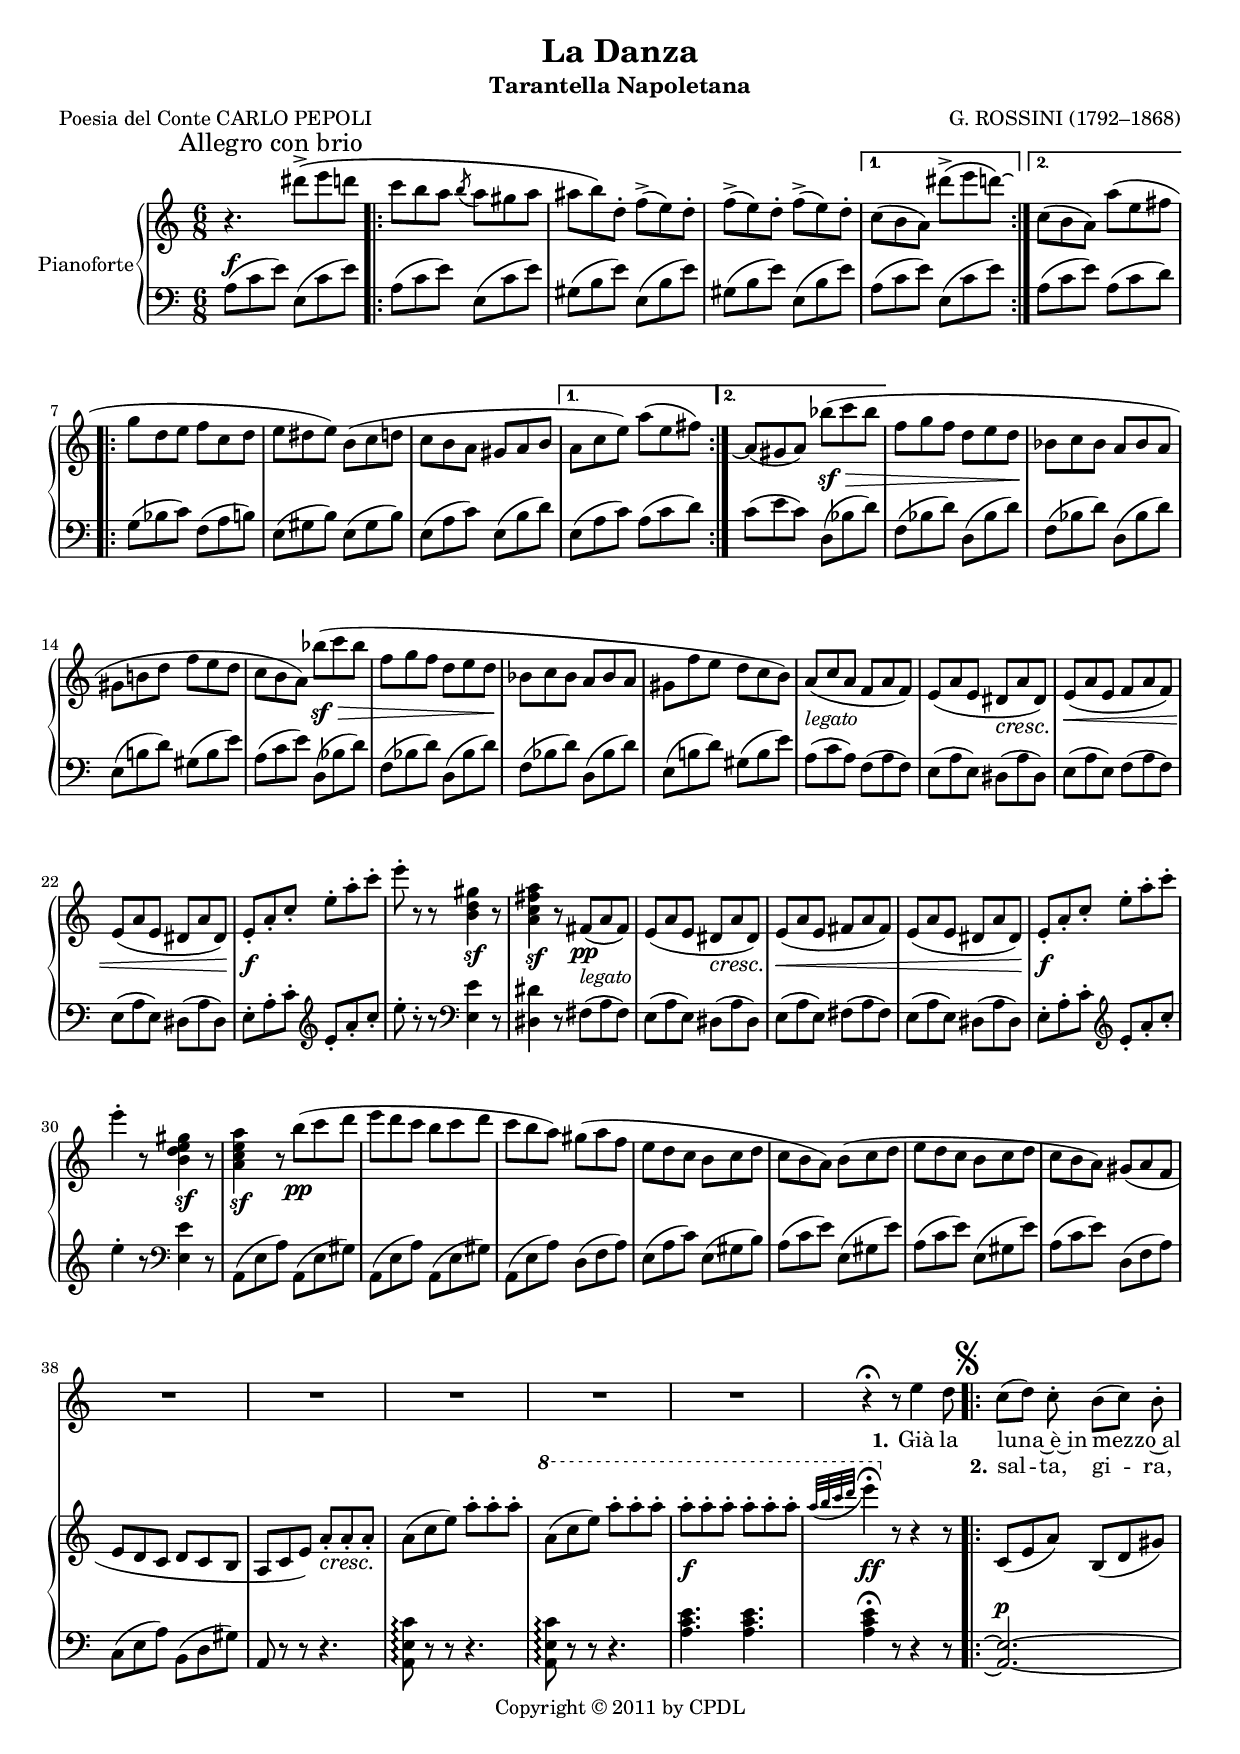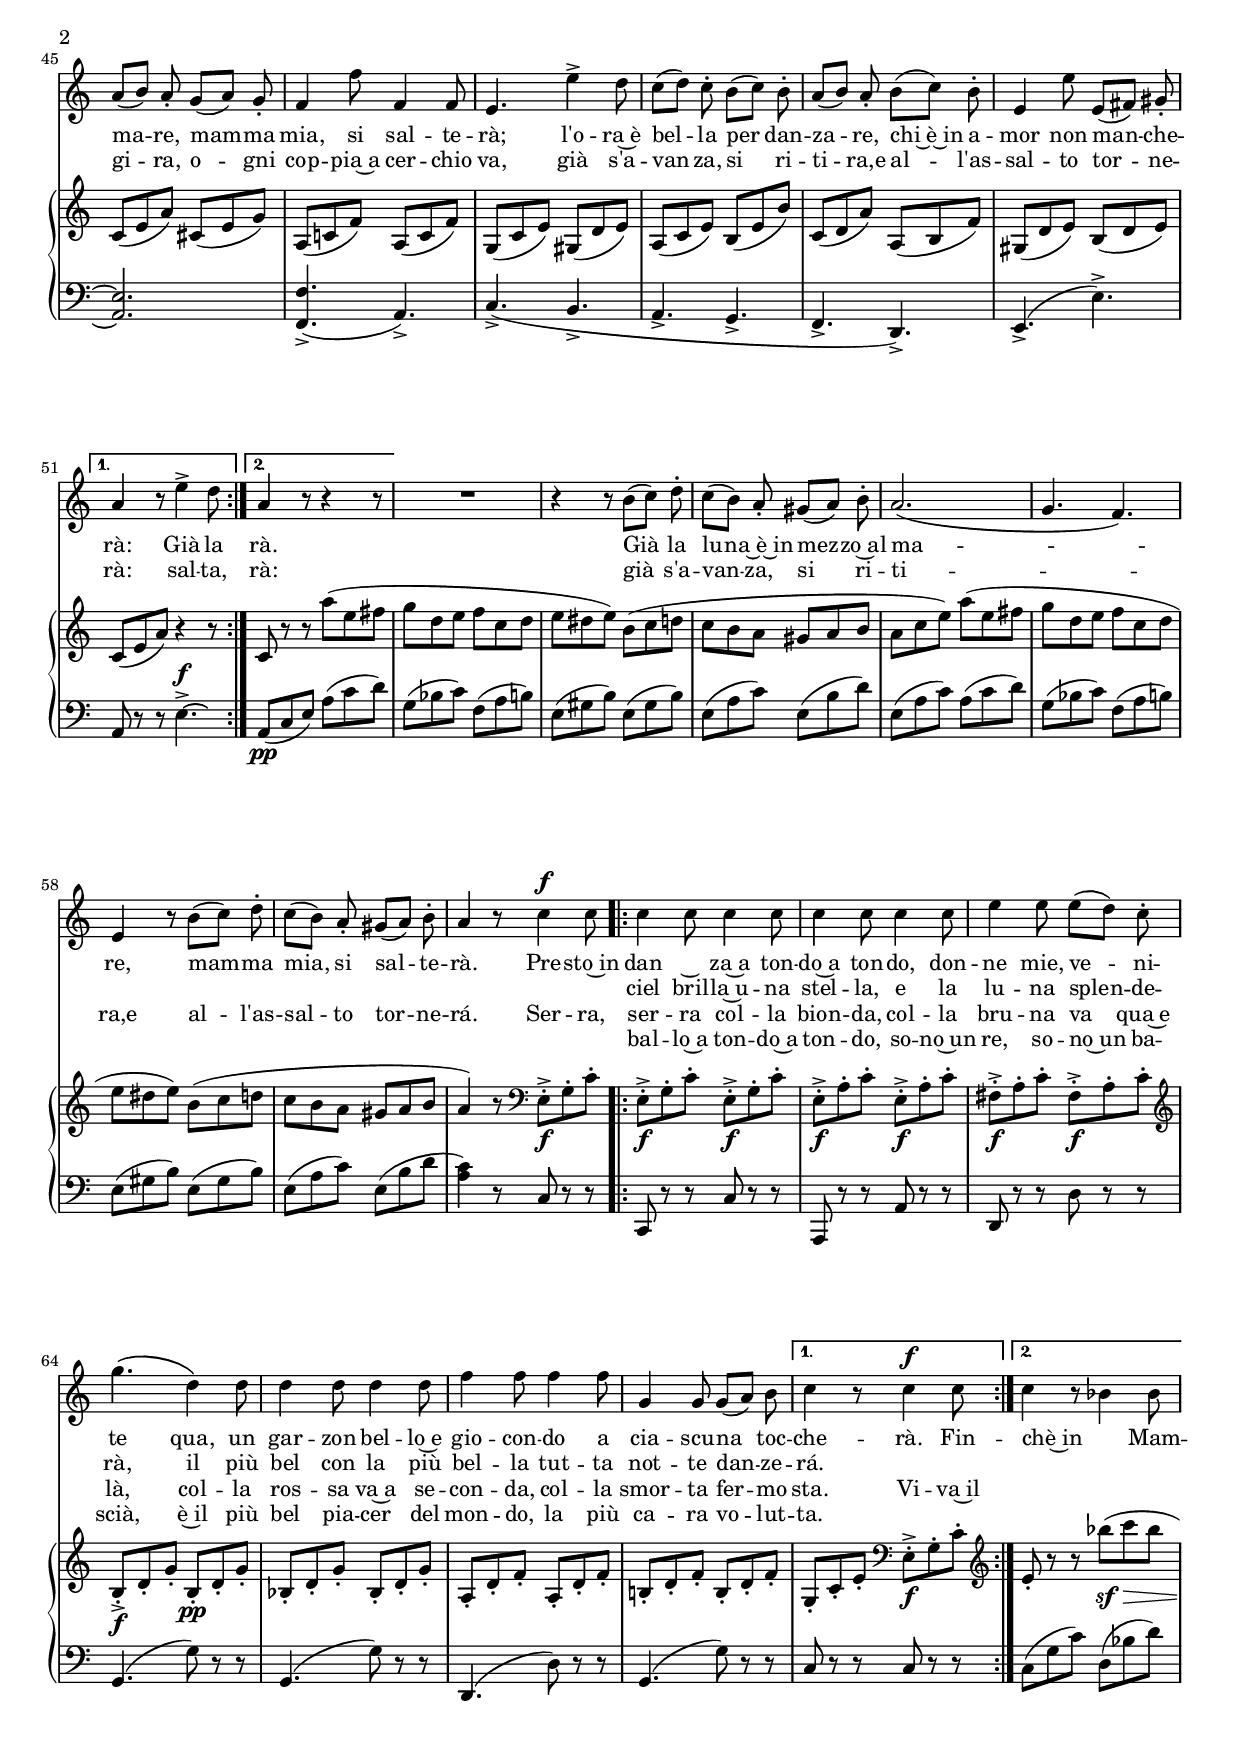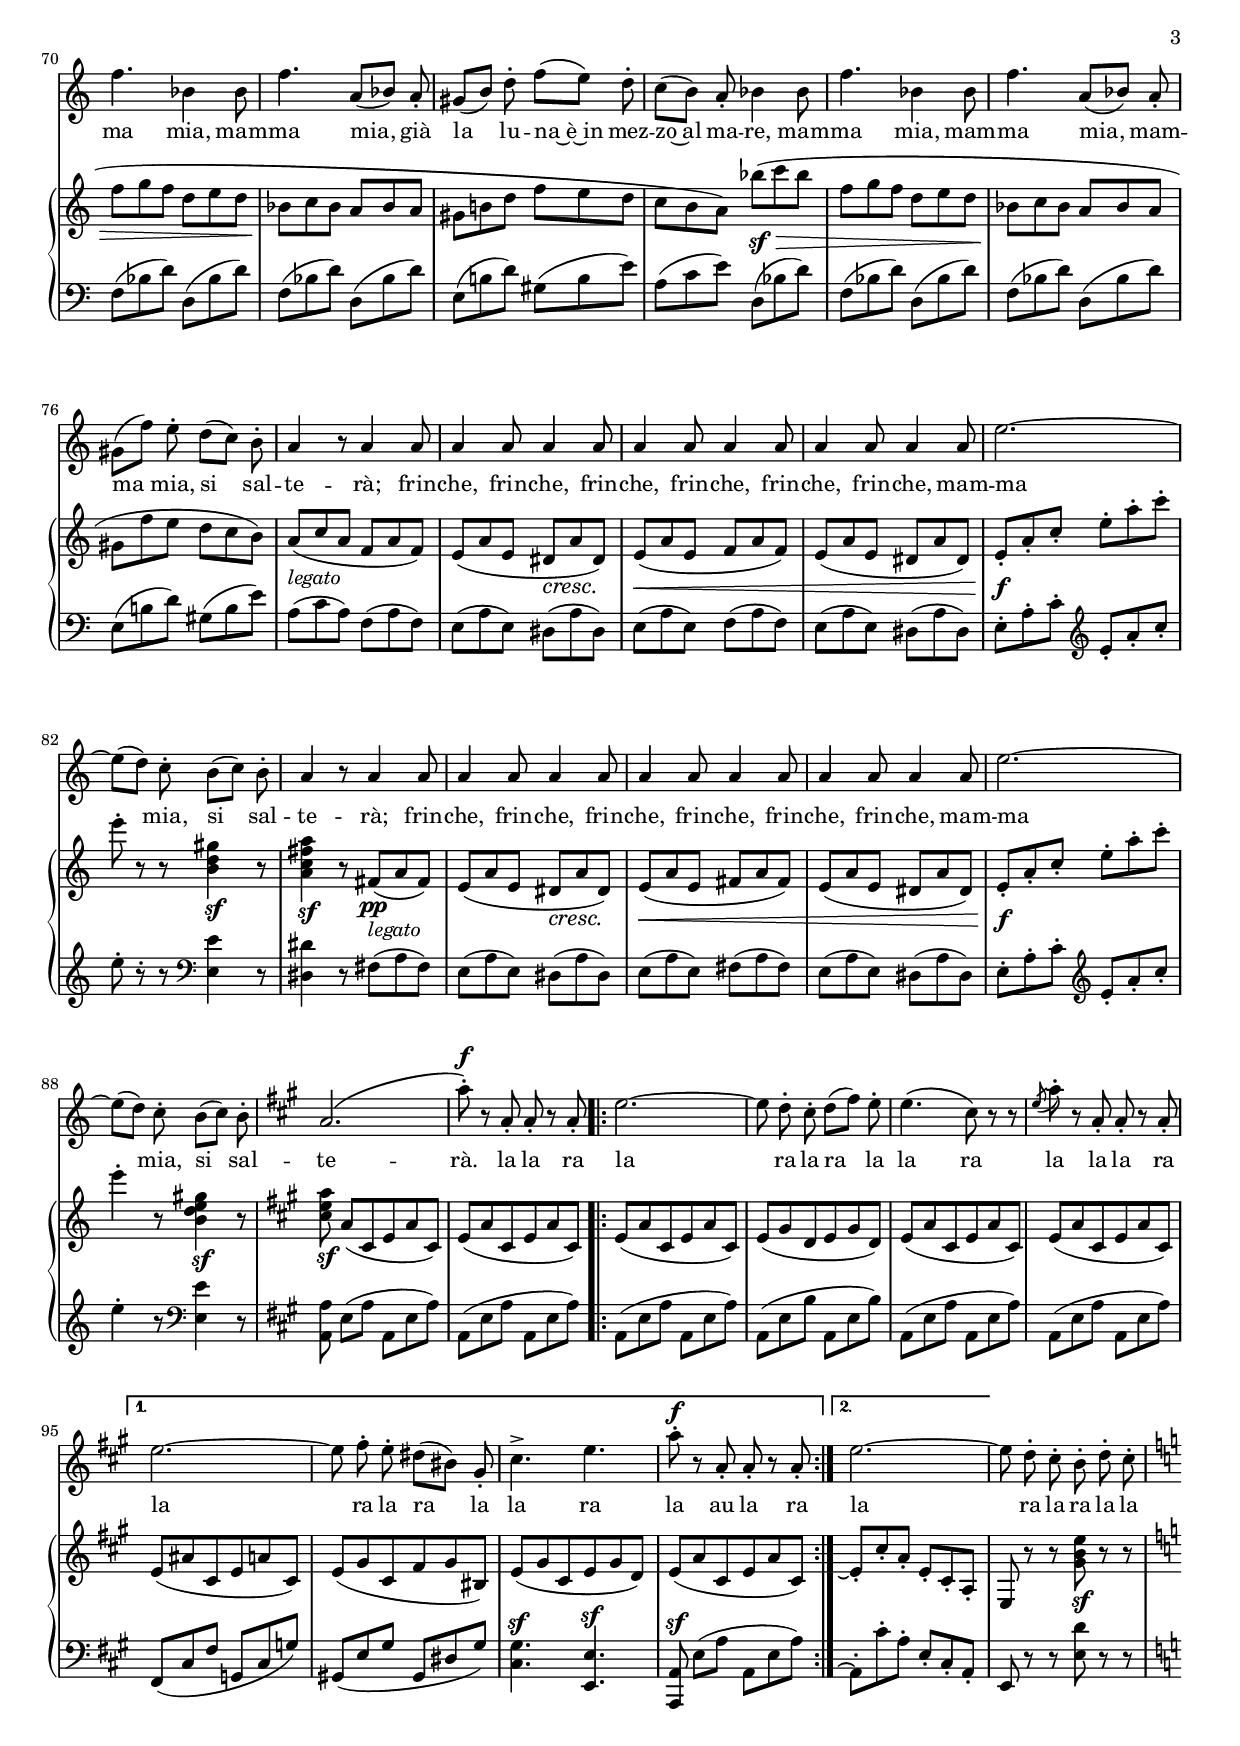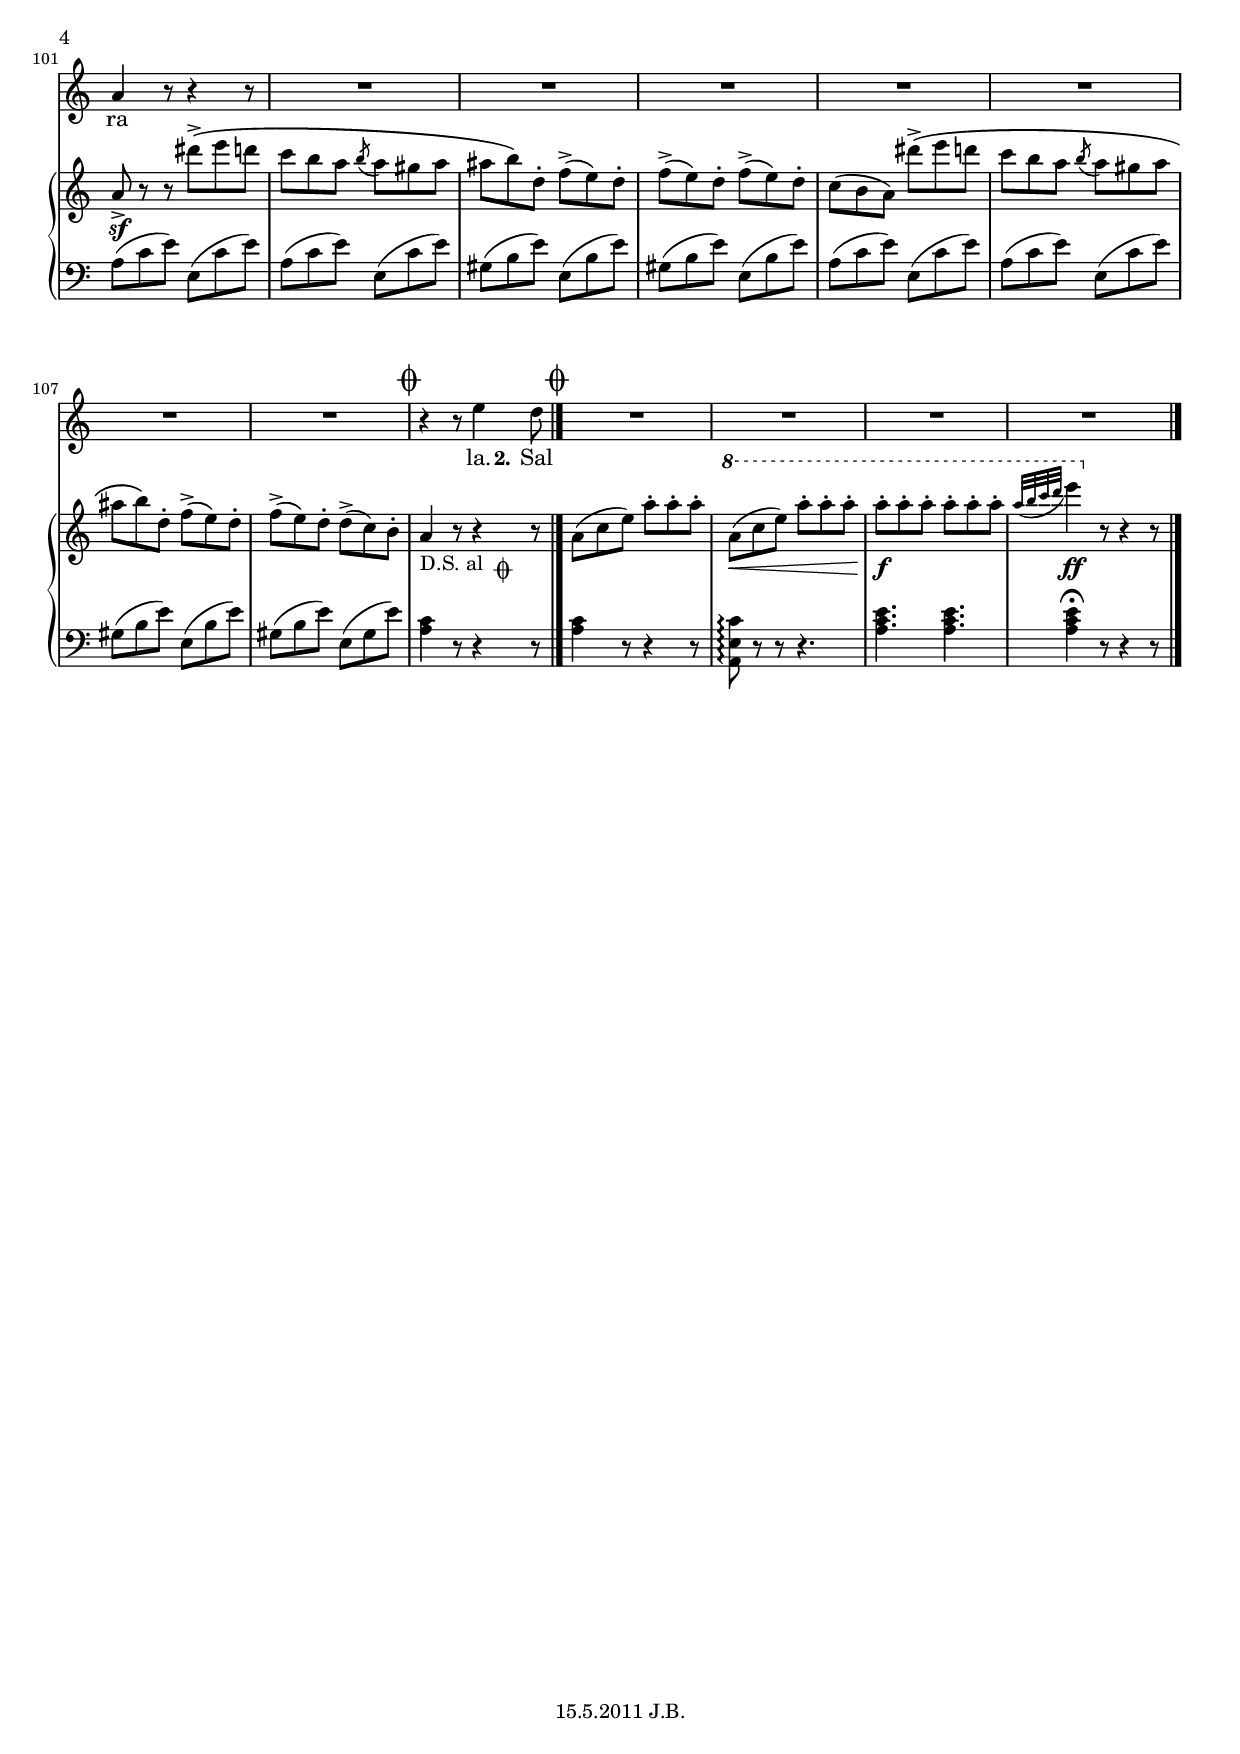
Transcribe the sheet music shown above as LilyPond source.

% Editor: Johannes Becker
% using Serate musicali = Soirées musicales per canto e pianoforte, Parte 1, Ariette
% Adresse bibliographique: Milano: Ricordi, 1982
% ISBN/N° d'édition: E.R. 2413.
\version "2.12.3"
\header {
  %  copyright = "Copyright (c) xxxx Die Inhaber des Copyright"
  subtitle = "Tarantella Napoletana"
  title = "La Danza"
  poet = "Poesia del Conte CARLO PEPOLI"
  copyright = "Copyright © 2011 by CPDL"
% see http://www.cpdl.org/wiki/index.php/ChoralWiki:CPDL
  composer = "G. ROSSINI (1792–1868)"
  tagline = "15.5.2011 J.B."
}
#(set-global-staff-size 17.5)
#(set-default-paper-size "a4")
global = { 
  \time 6/8
}
globalTempo = {
}
tenorVoice = {
  \relative c'' {
    \global
    \dynamicUp
    % Musik folgt bier.
    R2.*42
    r4 \fermata r8
    e4 d8   \mark \markup { \musicglyph #"scripts.segno" }
    \repeat volta 2 {
      c8 [( d ]) c -. b [( c ]) b -. a [( b ]) a -. g [( a ]) g -. f4  f'8  f,4  f 8
      e4.
      e'4\accent d8
      c8 [( d ]) c -. b [( c ]) b -. a [( b ]) a -. 
      
      b [( c ]) b -. e,4  e'8 e, [( fis ]) gis -.     
    }
    \alternative {
      {
	a4 r8   e'4\accent d8
      } {
	a4 r8   r4 r8    
      }
    }
    R2.
    r4 r8
  }
  b'[(  c'' ])  d'' -. c''[(  b' ])  a' -. gis'[(  a' ])  b'-. 
  a'2.( g'4. f') e'4 r8
  b'[(  c'' ])  d'' -. c''[(  b' ])  a' -. gis'[(  a' ])  b'-. 
  a'4 r8 
  c''4\f c''8 
  \repeat volta 2 {
    c''4 c''8 c''4 c''8 c''4 c''8 c''4 c''8 
    e''4 e''8 e''[( d'' ]) c''-. g''4.\(  d''4\) d''8
    d''4 d''8 d''4 d''8 f''4 f''8 f''4 f''8 g'4 g'8 g'[( a'8)] b' 
  }
  \alternative {
    {  c''4 r8 c''4\f c''8 }
    {  c''4 r8 bes'4 bes'8}
  }
  f''4. bes'4 bes'8 f''4. 
  a'8 [( bes' ]) a' -.
  gis' [( b' ]) d'' -.
  f'' [( e'' ]) d'' -.
  c'' [( b' ]) a'-.
  %a'8 bes' a' gis' b' d'' f'' e'' d'' c'' b' a' 
  bes'4 bes'8 f''4. bes'4 bes'8 f''4.
  a'8 [( bes' ]) a' -.
  gis' [( f'' ]) e'' -.
  d'' [( c'' ]) b' -.
  a' 4 r8
  % a' bes' a' gis' f'' e'' d'' c'' b' a' 
  a'4 a'8 a'4 a'8 a'4 a'8 a'4 a'8 a'4 a'8 a'4 a'8 a'4 a'8 
  e''2.~ 
  e''8[( d'' ]) c''  -.
  b' [( c''])  b' -.
  a' 4 r8
  a'4 a'8 a'4 a'8 a'4 a'8 a'4 a'8 a'4 a'8 a'4 a'8 a'4 a'8 
  e''2.~ 
  e''8[( d'' ]) c''  -.
  b' [( c''])  b' -.
  \key a \major
  a'2. \(
  a''8 -. \) \f r a'-. a'-. r a'-.
  
  \repeat volta 2 {
    e''2.~
    \autoBeamOff e''8 d''-. cis''-.  d''([ fis'')] e''-.
    e''4.\( cis''8\) r r
    \acciaccatura e''8 a''8-. r a'-. a'-. r a'-.
  }
  \alternative {
    {  e''2.~
      e''8	fis''-. e''-. dis''([ bis')] gis'-.
      cis''4.\accent e''
      a''8 -. \) \f r a'-. a'-. r a'-.
    }
    {  e''2.~ }
  }  
  %  a''8 -. \) \f r a'-. a'-. r a'-.
  %  e''2.~
  %  e''8 d''-. cis''-.  d''([ fis'')] e''-.
  %  e''4.\( cis''8\) r r
  %  \acciaccatura e''8 a''8-. r a'-. a'-. r a'-.
  
  e''8 d''-. cis''-. b' -. d''-. cis'' -.
  \key a \minor
  a'4 r8 r4 r8 
  %\break
  R2.*7
  r4 r8  e''4 d''8 
  R2.*4
}

verseOne = \lyricmode {
  \set stanza = "1."
  % Text folgt bier.
  Già la lu -- na~è~in mez -- zo~al ma -- re,
  mam -- ma mia, si sal -- te -- rà; 
  l'o -- ra~è bel -- la per dan -- za -- re, chi~è~in a -- mor non 
  man -- che -- rà:
  Già la
  rà.
  Già la lu -- na~è~in mez -- zo~al ma -- re,
  mam -- ma mia, si sal -- te -- rà.
  Pre -- sto~in dan ~ za~a ton -- do~a ton -- do, 
  don -- ne mie, ve -- ni -- te \set ignoreMelismata = ##t qua,
  un \unset ignoreMelismata gar -- zon bel -- lo~e gio -- con -- do 
  a cia -- scu -- na toc -- che -- rà.
  Fin -- chè~in
  _
  Mam -- ma mia,
  mam -- ma mia,
  già la lu -- na~è~in mez -- zo~al ma -- re,
  mam -- ma mia,
  mam -- ma mia,
  mam -- ma mia, si sal -- te -- rà; 
  
  \repeat unfold 6 { frin -- che, }
  mam -- ma mia, si sal -- te -- rà; 
  \repeat unfold 6 { frin -- che, }
  mam -- ma mia, si sal -- te -- rà.
  la la ra la ra 
  la ra la la ra la
  la la ra la ra
  la ra la la ra la
  au la ra la ra
  la ra la la ra la.
  \set stanza = "2."
  Sal -- ta,
}
verseOneB = \lyricmode {
  \repeat unfold 50 { _ } 
  ciel bril -- la~u -- na stel -- la, e la lu -- na splen -- de -- rà,
  il più bel con la più bel -- la tut -- ta not -- te dan -- ze -- rá.
}
verseTwo = \lyricmode {
  _ _ 
  \set stanza = "2."
  sal -- ta, gi -- ra, gi -- ra, o -- gni cop -- pia~a cer -- chio va,
  già s'a -- van -- za, si ri -- ti -- ra,e al -- l'as -- sal -- to tor -- ne -- rà:
  sal -- ta,
  rà:
  già s'a -- van -- za, si ri -- ti -- ra,e al -- l'as -- sal -- to tor -- ne -- rá.
  Ser -- ra, ser -- ra col -- la bion -- da, col -- la bru -- na va qua~e là,
  col -- la ros -- sa va~a se -- con -- da, col -- la smor -- ta fer -- mo sta.
  Vi -- va~il 
  
}
verseTwoB = \lyricmode {
  \repeat unfold 50 { _ } 
  bal -- lo~a ton -- do~a ton -- do,
  so -- no~un re, so -- no~un ba -- scià, è~il più bel pia -- cer del mon -- do,
  la più ca -- ra vo -- lut -- ta.
}
mammamiaright = {
  f'' 8 g'' f'' d'' e'' d''  |
  bes' 8 \! c'' bes' a' bes' a'  |
  gis' 8 b'! d'' f'' e'' d''  |
  c'' 8 b' a' ) bes'' _\sf ( \> c''' bes'' 
  f'' 8 g'' f'' d'' e'' d''  |
  bes' 8 \! c'' bes' a' bes' a'  |
  gis' 8 f'' e'' d'' c'' b' )  |
  a' 8 _\markup { \italic legato }  ( c'' a' f' a' f' ) 
  e' 8 ( a' e' \crescTextCresc
dis'\< a'\! \crescHairpin dis' )  |
  e' 8 (\<  a' e' f' a' f' )  |
  e' 8 ( a' e' dis' a' dis' )  |
  e' 8 -\staccato_\f  \! a' -\staccato c'' -\staccato e'' -\staccato a'' -\staccato c''' -\staccato  |
  e''' 8 -\staccato r r < gis'' d'' b' > 4 _\sf r8  |
  < a'' a' c'' fis'' > 4 _\sf r 8 fis' _\markup { \italic legato } \pp  ( a' fis' )  |
 \crescTextCresc  e' 8 ( a' e' dis'\<  a'\! \crescHairpin dis' )  |
  e' 8 ( \< a' e' fis' a' fis' ) 
  e' 8 ( a' e' dis' a' dis' )  |
  e' 8 -\staccato \f   \! a' -\staccato c'' -\staccato e'' -\staccato a'' -\staccato c''' -\staccato  |
  e''' 4 -\staccato r8 < b' d'' e'' gis'' > 4 _\sf r8  |
}

firstrightA = {  dis''' 8\( -\accent  e''' d''' }
firstrightB = { 
  c''' 8 b'' a'' \acciaccatura b''8 a'' gis'' a''  |
  ais'' 8 b'' \) d'' -\staccato f'' -\accent ( e'' ) d'' -\staccato  |
  f'' 8 -\accent ( e'' ) d'' -\staccato 
}
firstright = {
  \firstrightA
  \firstrightB
}

right =  {
  \global
  % Musik folgt bier.
  \clef "treble"
  \mark "Allegro con brio"
  r4.
  \firstrightA 
  \repeat volta 2 {
    \firstrightB 
    f''8 -\accent ( e'' ) d'' -\staccato  |
  }
  \alternative {
    {   
      c'' 8 ( b'  a')
   dis''' 8\( -\accent  e''' d''' \)\laissezVibrer
    }
    {  c''8 ( b'  a')
      a'' ( e'' fis'' |
    }
  }
  \repeat volta 2 {  
    
    g'' 8 d'' e'' f'' c'' d''  |
    e'' 8 dis'' e'' ) b' ( c'' d'' 
    c'' 8 b' a' gis' a' b'  |
  }
  \alternative {
    { a' 8 c'' e'' ) a'' ( e'' fis'') }
    {  a' 8 \repeatTie ( gis' a' )  bes'' _\sf ( \> c''' bes'' }
  } 
  
  % g'' 8 d'' e'' f'' c'' d''  |
  %  e'' 8 dis'' e'' ) b' ( c'' d'' 
  % c'' 8 b' a' gis' a' b'  |
  
  \mammamiaright
  
  
  
  < c'' e'' a' a'' > 4 _\sf r8 b'' \pp   ( c''' d''' 
  e''' 8 d''' c''' b'' c''' d'''  |
  c''' 8 b'' a'' ) gis'' ( a'' f'' 
  e'' 8 d'' c'' b' c'' d''  |
  c'' 8 b' a' ) b' ( c'' d'' 
  e'' 8 d'' c'' b' c'' d''  |
  c'' 8 b' a' ) gis' ( a' f' 
  e' 8 d' c' d' c' b  |
  a 8 c' e' )  \crescTextCresc a' -\staccato \< \crescHairpin a' -\staccato \! a' -\staccato  |
  a' 8 ( c'' e'' ) a'' -\staccato a'' -\staccato a'' -\staccato  |
  \ottava #1
  a'' 8 ( c''' e''' ) a''' -\staccato a''' -\staccato a''' -\staccato  |
  a''' 8 -\staccato  \f a''' -\staccato a''' -\staccato a''' -\staccato a''' -\staccato a''' -\staccato  |
  \appoggiatura { a'''32[ b''' c'''' d'''']} e'''' 4 \fermata \ff
  \ottava #0
  r8 r4 r8
  \relative c'' {
    \repeat volta 2 {
      c, [( e  a ]) b, [( d  gis ]) c, [( e  a ]) cis, [( e  g ]) 
      a, [( c!  f ]) a, [( c  f ]) g, [( c  e ]) gis, [( d'  e ]) 
      a, [( c  e ]) b [( e  b' ]) c, [( d  a' ]) a, [( b  f' ]) 
      gis, [( d'  e ]) b [( d  e ])
    }
    \alternative {
      {  c [( e  a ]) r4 r8 }
      {c, r r a''( e fis}
    }
    g d e f c d e dis e) 
    b( c d c b a gis a b a c e) 
    a( e fis g d e f c d e dis e) 
    b( c d c b a gis a b 
    a4) r8
    \clef bass 
    e, -. \f \accent  g -.  c -. 
    \repeat volta 2 {
      e, -. \f \accent  g -.  c -. 
      e, -. \f \accent  g -.  c -. 
      e, -. \f \accent  a -.  c -. 
      e, -. \f \accent  a -.  c -. 
      fis, -. \f \accent  a -.  c -. 
      fis, -. \f \accent  a -.  c -. 
      \clef G
      b -. \f \accent  d -.  g -. 
      b,\pp -.  d -.  g -. 
      bes, -.  d -.  g -. 
      bes,-.   d -.  g -. 
      a,-.   d -.  f -. 
      a, -.  d -.  f -. 
      b,! -.  d -.  f -. 
      b, -.  d -.  f -. 
    }
    \alternative {
      { g, -.  c -.  e -. 
	\clef F
	e, -. \f \accent  g -.  c -. 
      }
      { \clef G e8 -. r r bes''( \sf \> c bes } 
    }
    
  }
  \mammamiaright 
  \key a \major
  <cis'' e'' a''>8 \sf a'[( cis' e' a' cis')]
  e'[(a' cis' e' a' cis')]
  
  \repeat volta 2 { 
    e'[(a' cis' e' a' cis')]
    e'[(gis' d' e' gis' d')]
    e'[(a' cis' e' a' cis')]
    e'[(a' cis' e' a' cis')]
  }
  \alternative {
    {   
      e'[(ais' cis' e' a' cis')]
      e'[(gis' cis' fis' gis' bis)]
      e'[(gis' cis' e' gis' d')]
      e'[(a' cis' e' a' cis')]
    }
    {
      e'-. \repeatTie cis''-. a'-. e'-. cis'-. a-.
    } 
  }
  
  %  e'[(a' cis' e' a' cis')]
  %  e'[(a' cis' e' a' cis')]
  % e'[(gis' d' e' gis' d')]
  %  e'[(a' cis' e' a' cis')]
  % e'[(a' cis' e' a' cis']
  e r r <gis' b' e''>\sf r r
  \key a \minor
  a'\sf\accent r r
  \firstright 
  f''8 -\accent ( e'' ) d'' -\staccato  |
  c'' 8 ( b'  a')
  \firstright 
  d''8 -\accent ( c'' ) b' -\staccato  | \mark \markup { \musicglyph #"scripts.coda" }
  a'4_\markup{"D.S. al "  \musicglyph #"scripts.coda" } r8 r4 r8 \bar "|."  \mark \markup { \musicglyph #"scripts.coda" }
  a' 8 ( c'' e'' ) a'' -\staccato a'' -\staccato a'' -\staccato  |
  \ottava #1
  a'' 8 ( \< c''' e''' ) a''' -\staccato a''' -\staccato a''' -\staccato  |
  a''' 8 \!\f -\staccato a''' -\staccato a''' -\staccato a''' -\staccato a''' -\staccato a''' -\staccato  |
  \appoggiatura { a'''32[ b''' c'''' d'''']} e'''' 4 \ff
  \ottava #0
  r8 r4 r8
  \bar "|."
  
}

mammamialeft = {
  f 8 ( bes d' ) d ( bes d' )  |
  %% 15
  f 8 ( bes d' ) d ( bes d' )  |
  e 8 ( b! d' ) gis ( b e' )  |
  a 8 ( c' e' ) d ( bes d' )  |
  f 8 ( bes d' ) d ( bes d' )  |
  f 8 ( bes d' ) d ( bes d' )  |
  %% 20
  e 8 ( b! d' ) gis ( b e' )  |
  a 8 ( c' a ) f ( a f )  |
  e 8 ( a e ) dis ( a dis )  |
  e 8 ( a e ) f ( a f )  |
  e 8 ( a e ) dis ( a dis )  |
  %% 25
  e 8 -\staccato a -\staccato c' -\staccato
  
  \clef G
  e' -\staccato a' -\staccato c'' -\staccato  |
  e'' 8 -\staccato    
  r-\staccato  
  r \clef bass < e e' > 4 r8  |
  < dis' dis > 4 r8 fis ( a fis )  |
  e 8 ( a e ) dis ( a dis )  |
  e 8 ( a e ) fis ( a fis )  |
  %% 30
  e 8 ( a e ) dis ( a dis )  |
  e 8 -\staccato a -\staccato c' -\staccato 
  \clef G
  e' -\staccato a' -\staccato c'' -\staccato  |
  e'' 4 -\staccato r8 \clef bass < e e' > 4 r8  |
}
firstleftA = {
  e ( c' e' )  |
}
firstleftB = {  
  a 8 ( c' e' ) e ( c' e' )  |
  gis 8 ( b e' ) e ( b e' )  |
  gis 8 ( b e' ) 
}
firstleft = {
  \firstleftA
  \firstleftB
}

left =  {
  \global
  % Musik folgt bier.
  
  \clef "bass"
  a 8 ^\f( c' e' ) 
  \firstleftA 
  \repeat volta 2 { 
    \firstleftB
    e ( b e' )  |
   }
   \alternative {
     { a 8 ( c' e' )
        \firstleftA  
     }
     {   a 8 ( c' e' )
 a ( c' d' )  |
}
   }
   \repeat volta 2 {  
    g 8 ( bes c' ) f ( a b )  |
    e 8 ( gis b ) e ( gis b )  |
    e 8 ( a c' ) e ( b d' )  |
  }
  \alternative {
    { e 8 ( a c' ) a ( c' d' )  | }
    {  c' 8 ( e' c' ) d ( bes d' )  | }
  }
  
  %% 10
  %  g 8 ( bes c' ) f ( a b )  |
  %  e 8 ( gis b ) e ( gis b )  |
  % e 8 ( a c' ) e ( b d' )  |
  
  
  \mammamialeft  
  
  a, 8 ( e a ) a, ( e gis )  |
  a, 8 ( e a ) a, ( e gis )  |
  %% 35
  a, 8 ( e a ) d ( f a )  |
  e 8 ( a c' ) e ( gis b )  |
  a 8 ( c' e' ) e ( gis e' )  |
  a 8 ( c' e' ) e ( gis e' )  |
  a 8 ( c' e' ) d ( f a )  |
  %% 40
  c 8 ( e a ) b, ( d gis )  |
  a, 8 r r r4.  |
  < a, e c' > 8 \arpeggio  r r  r4.
  |
  < a, c' e > 8  \arpeggio    r r r4.  |
  < e' c' a > 4. < a c' e' >  |
  < e' a c' > 4 \fermata r8 r4 r8
  \repeat volta 2 {
    <a, e>2.\repeatTie ^\p~ <a, e>2.
    <f, f>4.\accent( a, \accent)
    c\accent( b,\accent a,\accent g,\accent f,\accent d,\accent) 
    e,\accent( e \accent)
  }	
  \alternative{
    {   a,8 r r e4.^\f\accent\laissezVibrer }
    {
      \relative c'' {
	
	a,,8(\pp c e) a( c d) 
      }
    }
  }
  \relative c'' {
    g, [( bes  c ]) f, [( a  b ]) e, [( gis  b ]) 
    e, [( gis  b ]) e, [( a  c ]) e, [( b'  d ]) 
    e, [( a  c ]) a [( c  d ]) 
    g, [( bes  c ]) f, [( a  b ]) e, [( gis  b ]) 
    e, [( gis  b ]) e, [( a  c ]) e, [( b'  d ]	
    <a c>4) r8
    c, r r 
    \repeat volta 2 {
      c, r r c' r r a, r r a' r r d, r r d' r r 
      g, 4.( g' 8) r r g, 4.( g' 8) r r d, 4.( d' 8) r r 
      g, 4.( g' 8) r r
    }
    \alternative {
      { c, r r c r r }
      {c( g' c) d,( bes' d)}
    }
  }
  \mammamialeft
  
  \key a \major
  <a, a>8 e[( a] a, e a)
  a,( e a a, e a)
  \repeat volta 2 {
    a,( e a a, e a)
    a,( e b a, e b)
    a,( e a a, e a)
    a,( e a a, e a)
  }
  \alternative {
    {  
      fis,( cis fis g, cis g)
      gis,!( e gis gis, dis gis)
      <cis gis>4.^\sf <e, e> ^\sf
      <a,, a,>8 ^\sf  e[( a] a,[ e a)]
    }
    {
      a,\repeatTie -. cis'-. a-. e-. cis-. a,-.
    }
  }
  
  
  
  %  a,( e a a, e a)
  % a,( e a a, e a)
  % a,( e b a, e b)
  % a,( e a a, e a
  e, r r <e d'> r r 
  \key a \minor
  a 8 ( c' e' ) 
  \firstleft
  e ( b e' )  |
  a 8 ( c' e' )
  \firstleft
  e( gis e')
  <a c'>4 r8 r4 r8
  \bar "|."
  <a c'>4 r8 r4 r8
  < a, c' e > 8  \arpeggio    r r r4.  |
  < e' c' a > 4. < a c' e' >  |
  %% 45
  < e' a c' > 4 \fermata r8 r4 r8
  \bar "|."
}

tenorVoicePart = \new Staff \with {
  instrumentName = "Canto"
  midiInstrument = "choir aahs"
} { \clef "treble" \tenorVoice }
\addlyrics { \verseOne }
\addlyrics { \verseOneB }
\addlyrics { \verseTwo }
\addlyrics { \verseTwoB }

pianoPart = \new PianoStaff \with {
  instrumentName = "Pianoforte"
} <<
  \new Staff = "right" \with {
    midiInstrument = "acoustic grand"
  } \right
  \new Staff = "left" \with {
    midiInstrument = "acoustic grand"
  } { \clef bass \left }
>>


\score {
  <<
    \tenorVoicePart
    \pianoPart
  >>
  \layout {   
    \context {
      \RemoveEmptyStaffContext
      \override VerticalAxisGroup #'remove-first = ##t
    }
    
  }
  \midi {
    \context {
      
      \Score
      tempoWholesPerMinute = #(ly:make-moment 100 4)
    }
  }
}
